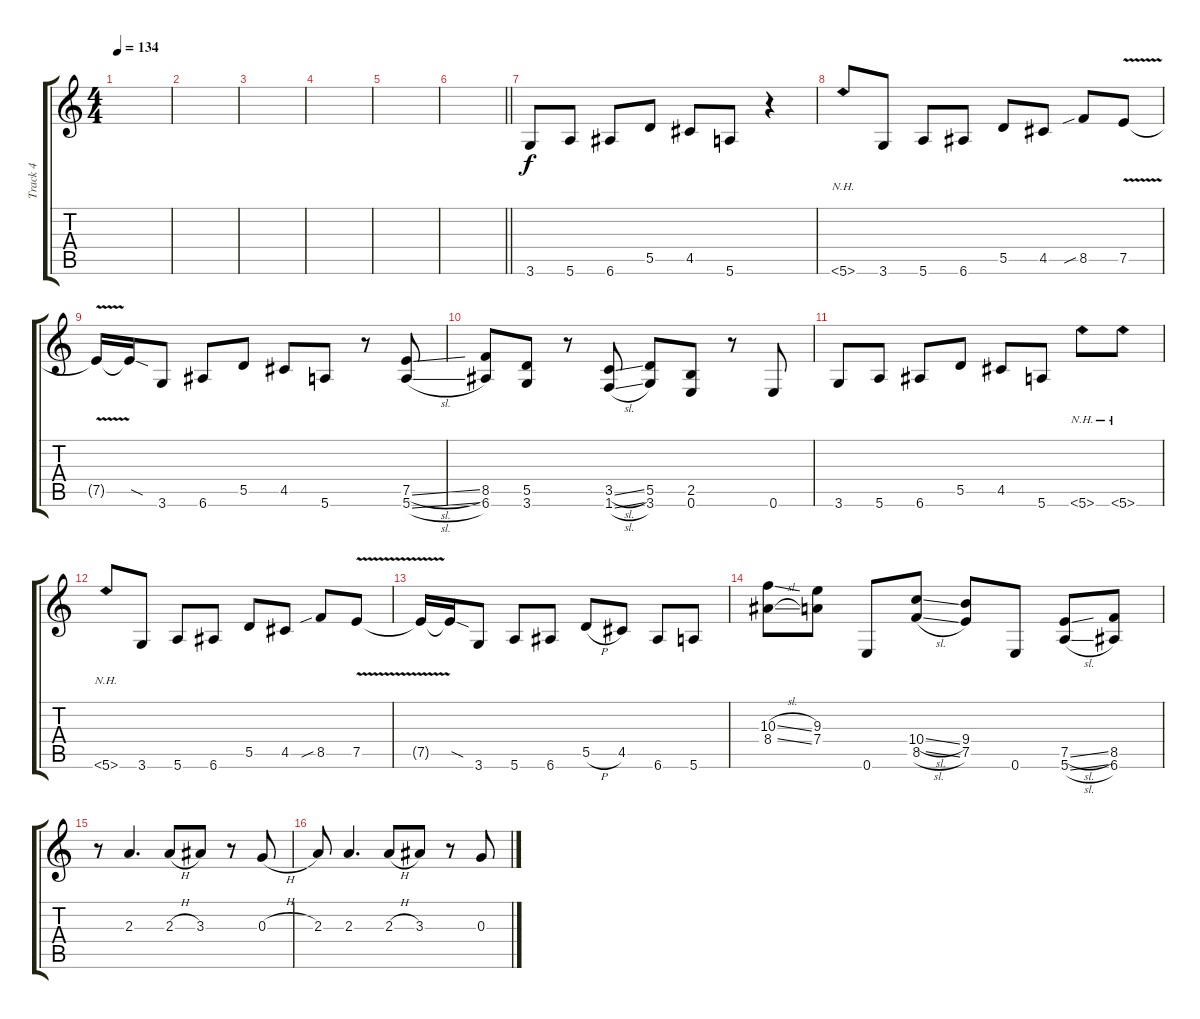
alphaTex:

\track ("Track 4" "Track 4") {instrument distortionguitar}
\staff {score tabs}
\tuning (E4 B3 G3 D3 A2 E2) {hide}
\ts (4 4)
\tempo 134
\clef g2
\ks c
|
|
|
|
|
\barLineRight lightlight
|
3.6.8 5.6.8 6.6.8 5.5.8 4.5.8 5.6.8 r.4 |
5.6{nh}.8 3.6.8 5.6.8 6.6.8 5.5.8 4.5.8 8.5{sib}.8 7.5{v}.8 |
7.5{t}.16 7.5{sod t}.16 3.6.8 6.6.8 5.5.8 4.5.8 5.6.8 r.8 (7.5{sl} 5.6{sl}).8 |
(8.5 6.6).8 (5.5 3.6).8 r.8 (3.5{sl} 1.6{sl}).8 (5.5 3.6).8 (2.5 0.6).8 r.8 0.6.8 |
3.6.8 5.6.8 6.6.8 5.5.8 4.5.8 5.6.8 5.6{nh}.8 5.6{nh}.8 |
5.6{nh}.8 3.6.8 5.6.8 6.6.8 5.5.8 4.5.8 8.5{sib}.8 7.5{v}.8 |
7.5{t}.16 7.5{sod t}.16 3.6.8 5.6.8 6.6.8 5.5{h}.8 4.5.8 6.6.8 5.6.8 |
(10.3{sl} 8.4{sl}).8 (9.3 7.4).8 0.6.8 (10.4{sl} 8.5{sl}).8 (9.4 7.5).8 0.6.8 (7.5{sl} 5.6{sl}).8 (8.5 6.6).8 |
r.8{instrument distortionguitar} 2.3.4{d} 2.3{h}.8 3.3.8 r.8 0.3{h}.8 |
2.3.8 2.3.4{d} 2.3{h}.8 3.3.8 r.8 0.3{h}.8
